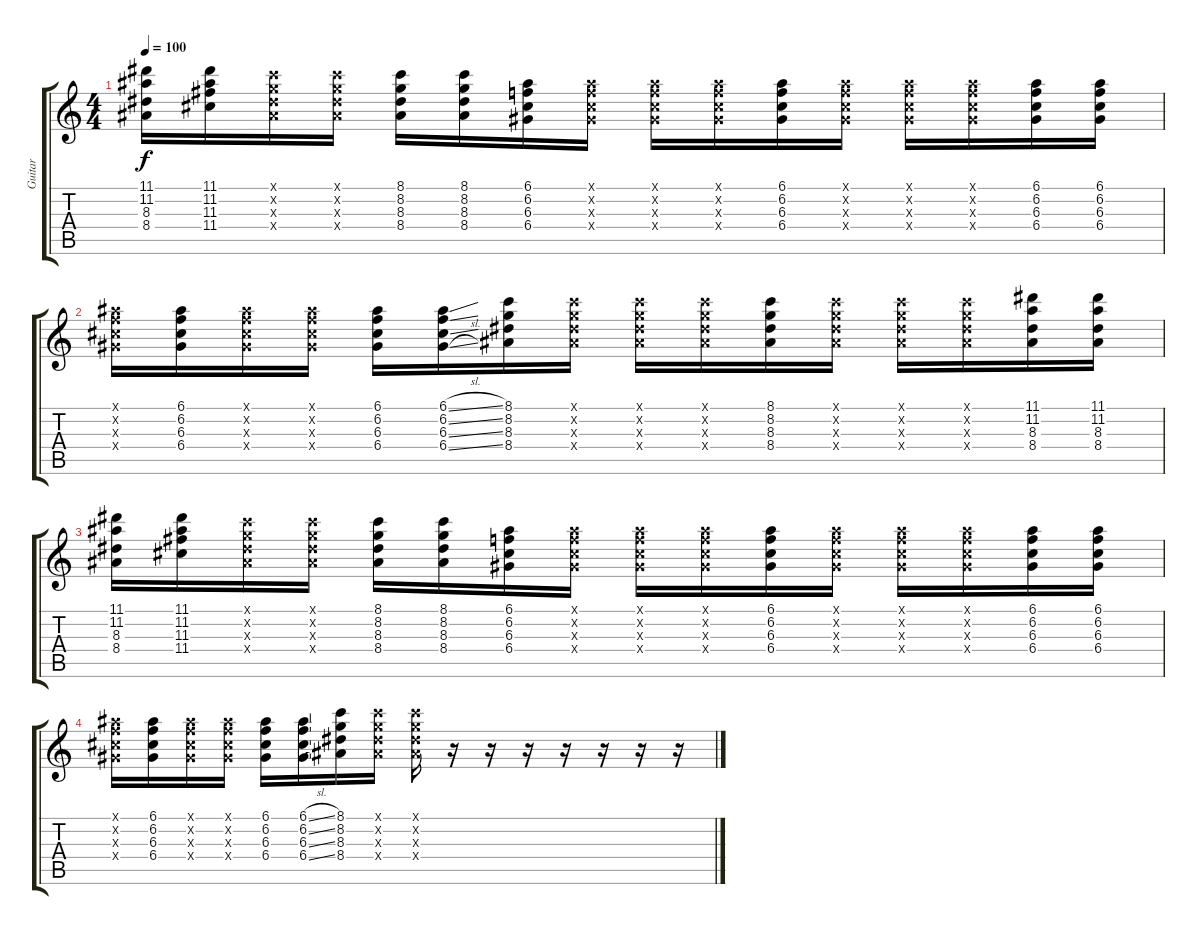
\track ("Guitar" "Guitar") {instrument electricguitarclean}
\staff {score tabs}
\tuning (E4 B3 G3 D3 A2 E2) {hide}
\ts (4 4)
\tempo 100
\clef g2
\ks c
(11.1 11.2 8.3 8.4).16{dy f} (11.1 11.2 11.3 11.4).16 (8.1{x} 8.2{x} 8.3{x} 8.4{x}).16 (8.1{x} 8.2{x} 8.3{x} 8.4{x}).16 (8.1 8.2 8.3 8.4).16 (8.1 8.2 8.3 8.4).16 (6.1 6.2 6.3 6.4).16 (6.1{x} 6.2{x} 6.3{x} 6.4{x}).16 (6.1{x} 6.2{x} 6.3{x} 6.4{x}).16 (6.1{x} 6.2{x} 6.3{x} 6.4{x}).16 (6.1 6.2 6.3 6.4).16 (6.1{x} 6.2{x} 6.3{x} 6.4{x}).16 (6.1{x} 6.2{x} 6.3{x} 6.4{x}).16 (6.1{x} 6.2{x} 6.3{x} 6.4{x}).16 (6.1 6.2 6.3 6.4).16 (6.1 6.2 6.3 6.4).16 |
(6.1{x} 6.2{x} 6.3{x} 6.4{x}).16 (6.1 6.2 6.3 6.4).16 (6.1{x} 6.2{x} 6.3{x} 6.4{x}).16 (6.1{x} 6.2{x} 6.3{x} 6.4{x}).16 (6.1 6.2 6.3 6.4).16 (6.1{sl} 6.2{sl} 6.3{sl} 6.4{sl}).16 (8.1 8.2 8.3 8.4).16 (8.1{x} 8.2{x} 8.3{x} 8.4{x}).16 (8.1{x} 8.2{x} 8.3{x} 8.4{x}).16 (8.1{x} 8.2{x} 8.3{x} 8.4{x}).16 (8.1 8.2 8.3 8.4).16 (8.1{x} 8.2{x} 8.3{x} 8.4{x}).16 (8.1{x} 8.2{x} 8.3{x} 8.4{x}).16 (8.1{x} 8.2{x} 8.3{x} 8.4{x}).16 (11.1 11.2 8.3 8.4).16 (11.1 11.2 8.3 8.4).16 |
(11.1 11.2 8.3 8.4).16 (11.1 11.2 11.3 11.4).16 (8.1{x} 8.2{x} 8.3{x} 8.4{x}).16 (8.1{x} 8.2{x} 8.3{x} 8.4{x}).16 (8.1 8.2 8.3 8.4).16 (8.1 8.2 8.3 8.4).16 (6.1 6.2 6.3 6.4).16 (6.1{x} 6.2{x} 6.3{x} 6.4{x}).16 (6.1{x} 6.2{x} 6.3{x} 6.4{x}).16 (6.1{x} 6.2{x} 6.3{x} 6.4{x}).16 (6.1 6.2 6.3 6.4).16 (6.1{x} 6.2{x} 6.3{x} 6.4{x}).16 (6.1{x} 6.2{x} 6.3{x} 6.4{x}).16 (6.1{x} 6.2{x} 6.3{x} 6.4{x}).16 (6.1 6.2 6.3 6.4).16 (6.1 6.2 6.3 6.4).16 |
(6.1{x} 6.2{x} 6.3{x} 6.4{x}).16 (6.1 6.2 6.3 6.4).16 (6.1{x} 6.2{x} 6.3{x} 6.4{x}).16 (6.1{x} 6.2{x} 6.3{x} 6.4{x}).16 (6.1 6.2 6.3 6.4).16 (6.1{sl} 6.2{sl} 6.3{sl} 6.4{sl}).16 (8.1 8.2 8.3 8.4).16 (8.1{x} 8.2{x} 8.3{x} 8.4{x}).16 (8.1{x} 8.2{x} 8.3{x} 8.4{x}).16 r.16 r.16 r.16 r.16 r.16 r.16 r.16
